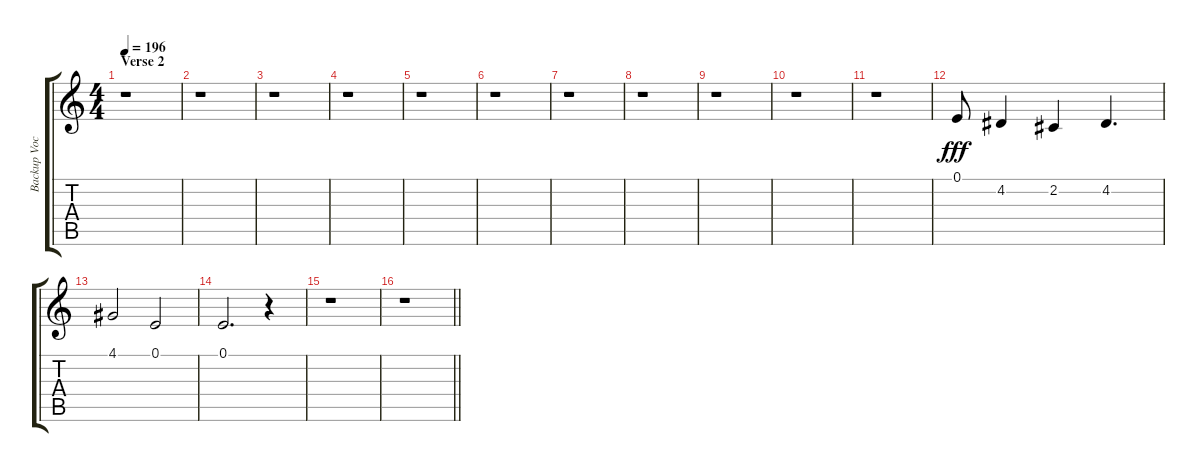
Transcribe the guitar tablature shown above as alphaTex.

\track ("Backup Vocals" "Backup Voc") {instrument oboe}
\staff {score tabs}
\tuning (E4 B3 G3 D3 A2 E2) {hide}
\ts (4 4)
\section ("" "Verse 2")
\tempo 196
\clef g2
\ks c
r.1{dy fff} |
r.1 |
r.1 |
r.1 |
r.1 |
r.1 |
r.1 |
r.1 |
r.1 |
r.1 |
r.1 |
0.1.8 4.2.4 2.2.4 4.2.4{d} |
4.1.2 0.1.2 |
0.1.2{d} r.4 |
r.1 |
\barLineRight lightlight
r.1
